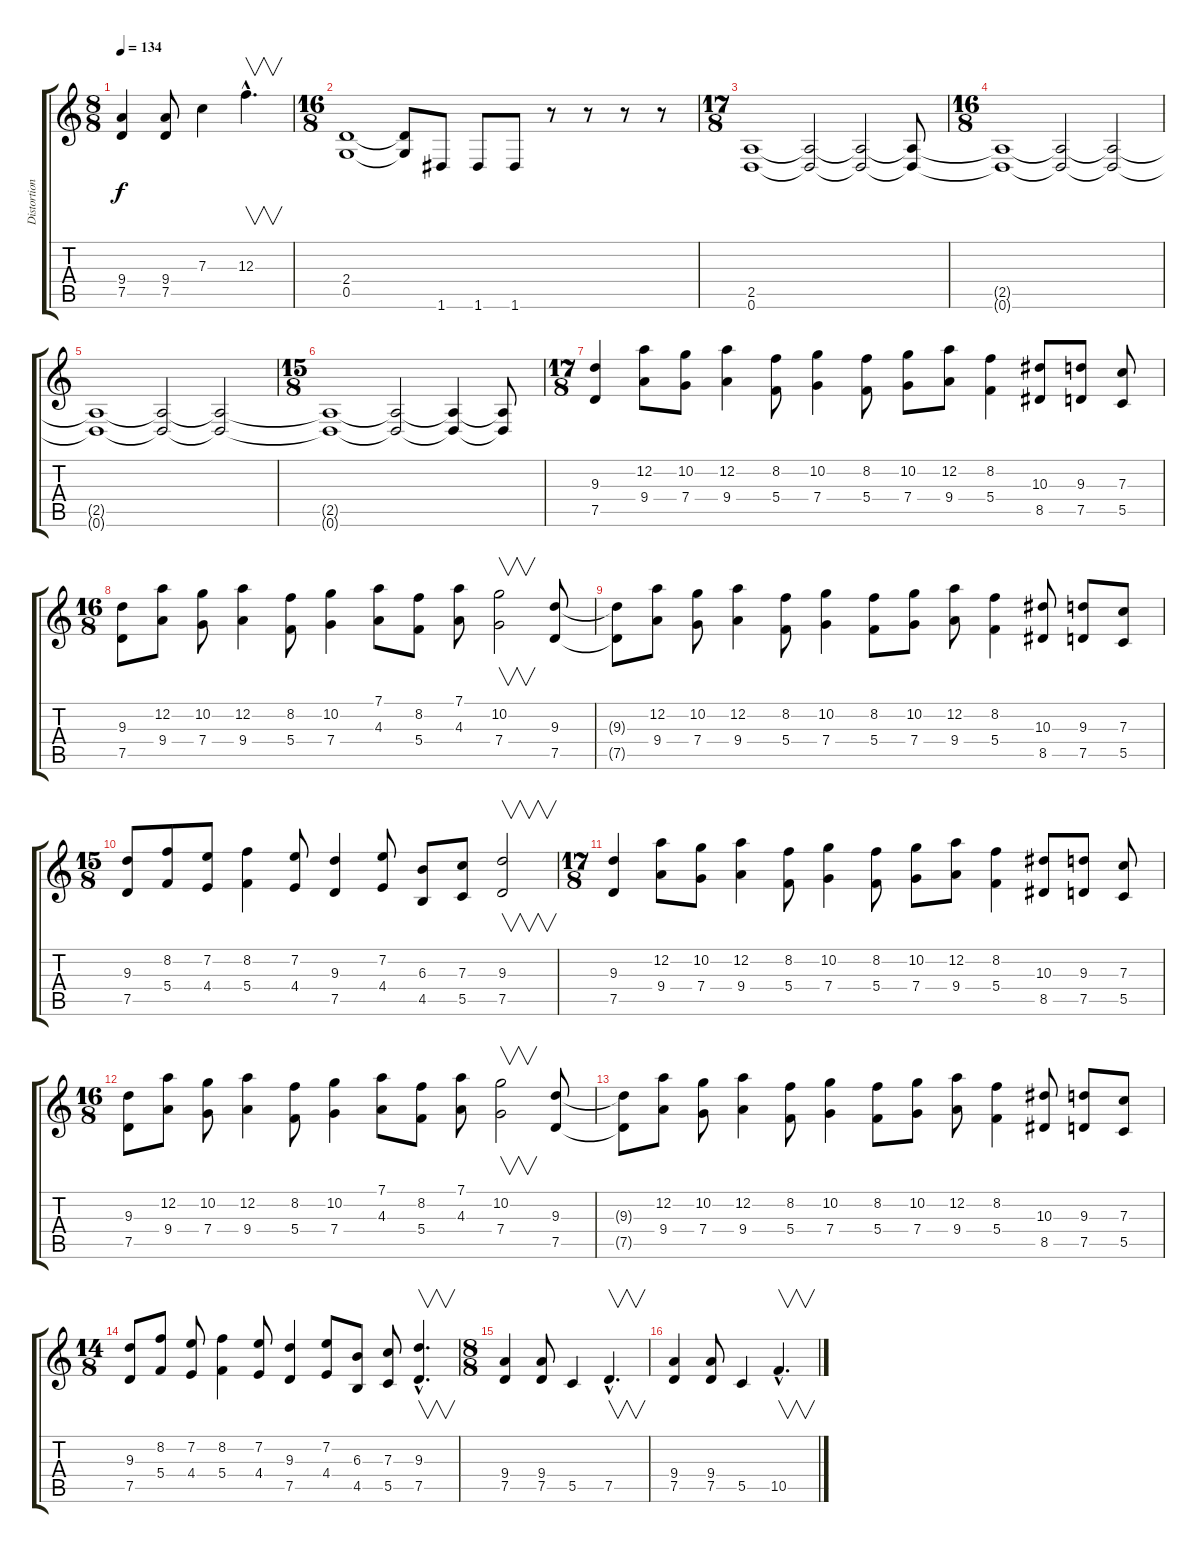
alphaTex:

\track ("Distortion Guitar 2" "Distortion") {instrument distortionguitar}
\staff {score tabs}
\tuning (D4 A3 F3 C3 G2 D2) {hide}
\ts (8 8)
\tempo 134
\clef g2
\ks c
(9.4 7.5).4{dy f} (9.4 7.5).8 7.3.4 12.3{hac}.4{v d} |
\ts (16 8)
(2.4 0.5).1 (2.4{t} 0.5{t}).8 1.6.8 1.6.8 1.6.8 r.8 r.8 r.8 r.8 |
\ts (17 8)
(2.5 0.6).1 (2.5{t} 0.6{t}).2 (2.5{t} 0.6{t}).2 (2.5{t} 0.6{t}).8 |
\ts (16 8)
(2.5{t} 0.6{t}).1 (2.5{t} 0.6{t}).2 (2.5{t} 0.6{t}).2 |
(2.5{t} 0.6{t}).1 (2.5{t} 0.6{t}).2 (2.5{t} 0.6{t}).2 |
\ts (15 8)
(2.5{t} 0.6{t}).1 (2.5{t} 0.6{t}).2 (2.5{t} 0.6{t}).4 (2.5{t} 0.6{t}).8 |
\ts (17 8)
(9.3 7.5).4{volume 16} (12.2 9.4).8 (10.2 7.4).8 (12.2 9.4).4 (8.2 5.4).8 (10.2 7.4).4 (8.2 5.4).8 (10.2 7.4).8 (12.2 9.4).8 (8.2 5.4).4 (10.3 8.5).8 (9.3 7.5).8 (7.3 5.5).8 |
\ts (16 8)
(9.3 7.5).8 (12.2 9.4).8 (10.2 7.4).8 (12.2 9.4).4 (8.2 5.4).8 (10.2 7.4).4 (7.1 4.3).8 (8.2 5.4).8 (7.1 4.3).8 (10.2 7.4).2{v} (9.3 7.5).8 |
(9.3{t} 7.5{t}).8 (12.2 9.4).8 (10.2 7.4).8 (12.2 9.4).4 (8.2 5.4).8 (10.2 7.4).4 (8.2 5.4).8 (10.2 7.4).8 (12.2 9.4).8 (8.2 5.4).4 (10.3 8.5).8 (9.3 7.5).8 (7.3 5.5).8 |
\ts (15 8)
(9.3 7.5).8 (8.2 5.4).8 (7.2 4.4).8 (8.2 5.4).4 (7.2 4.4).8 (9.3 7.5).4 (7.2 4.4).8 (6.3 4.5).8 (7.3 5.5).8 (9.3 7.5).2{v} |
\ts (17 8)
(9.3 7.5).4 (12.2 9.4).8 (10.2 7.4).8 (12.2 9.4).4 (8.2 5.4).8 (10.2 7.4).4 (8.2 5.4).8 (10.2 7.4).8 (12.2 9.4).8 (8.2 5.4).4 (10.3 8.5).8 (9.3 7.5).8 (7.3 5.5).8 |
\ts (16 8)
(9.3 7.5).8 (12.2 9.4).8 (10.2 7.4).8 (12.2 9.4).4 (8.2 5.4).8 (10.2 7.4).4 (7.1 4.3).8 (8.2 5.4).8 (7.1 4.3).8 (10.2 7.4).2{v} (9.3 7.5).8 |
(9.3{t} 7.5{t}).8 (12.2 9.4).8 (10.2 7.4).8 (12.2 9.4).4 (8.2 5.4).8 (10.2 7.4).4 (8.2 5.4).8 (10.2 7.4).8 (12.2 9.4).8 (8.2 5.4).4 (10.3 8.5).8 (9.3 7.5).8 (7.3 5.5).8 |
\ts (14 8)
(9.3 7.5).8 (8.2 5.4).8 (7.2 4.4).8 (8.2 5.4).4 (7.2 4.4).8 (9.3 7.5).4 (7.2 4.4).8 (6.3 4.5).8 (7.3 5.5).8 (9.3{hac} 7.5{hac}).4{v d} |
\ts (8 8)
(9.4 7.5).4{volume 12} (9.4 7.5).8 5.5.4 7.5{hac}.4{v d} |
(9.4 7.5).4 (9.4 7.5).8 5.5.4 10.5{hac}.4{v d}
